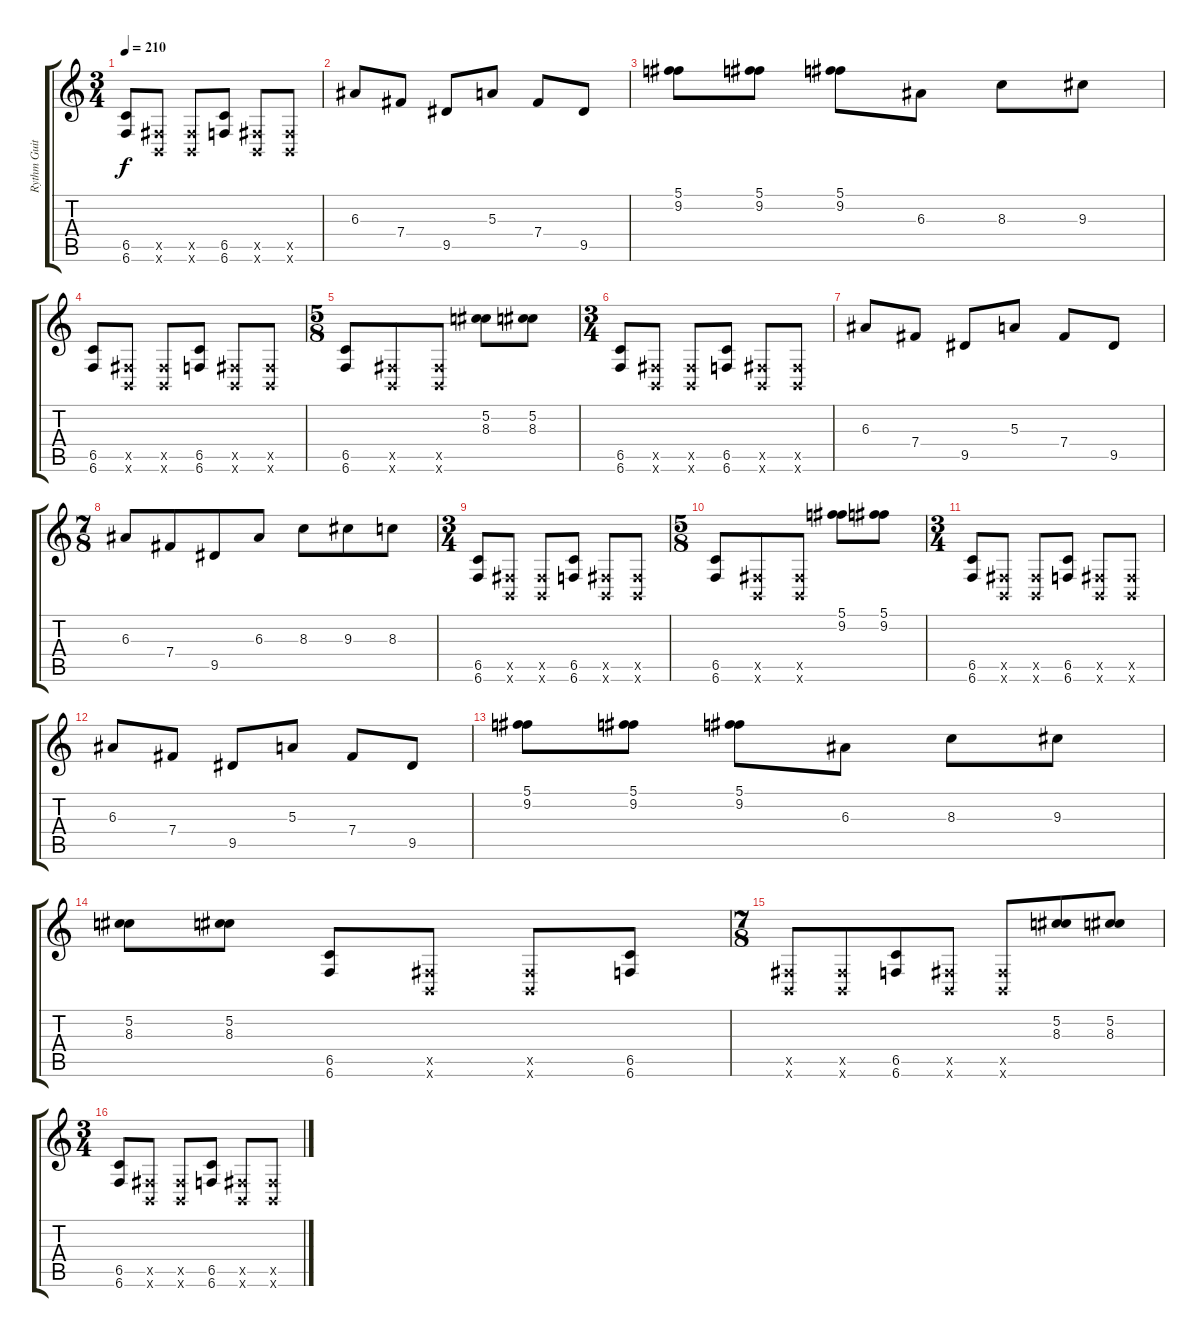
\track ("Rythm Guitar" "Rythm Guit") {instrument distortionguitar}
\staff {score tabs}
\tuning (Db4 Ab3 E3 B2 Gb2 B1) {hide}
\ts (3 4)
\tempo 210
\clef g2
\ks c
(6.5 6.6).8{dy f} (0.5{x} 0.6{x}).8 (0.5{x} 0.6{x}).8 (6.5 6.6).8 (0.5{x} 0.6{x}).8 (0.5{x} 0.6{x}).8 |
6.3.8 7.4.8 9.5.8 5.3.8 7.4.8 9.5.8 |
(5.1 9.2).8 (5.1 9.2).8 (5.1 9.2).8 6.3.8 8.3.8 9.3.8 |
(6.5 6.6).8 (0.5{x} 0.6{x}).8 (0.5{x} 0.6{x}).8 (6.5 6.6).8 (0.5{x} 0.6{x}).8 (0.5{x} 0.6{x}).8 |
\ts (5 8)
(6.5 6.6).8 (0.5{x} 0.6{x}).8 (0.5{x} 0.6{x}).8 (5.2 8.3).8 (5.2 8.3).8 |
\ts (3 4)
(6.5 6.6).8 (0.5{x} 0.6{x}).8 (0.5{x} 0.6{x}).8 (6.5 6.6).8 (0.5{x} 0.6{x}).8 (0.5{x} 0.6{x}).8 |
6.3.8 7.4.8 9.5.8 5.3.8 7.4.8 9.5.8 |
\ts (7 8)
6.3.8 7.4.8 9.5.8 6.3.8 8.3.8 9.3.8 8.3.8 |
\ts (3 4)
(6.5 6.6).8 (0.5{x} 0.6{x}).8 (0.5{x} 0.6{x}).8 (6.5 6.6).8 (0.5{x} 0.6{x}).8 (0.5{x} 0.6{x}).8 |
\ts (5 8)
(6.5 6.6).8 (0.5{x} 0.6{x}).8 (0.5{x} 0.6{x}).8 (5.1 9.2).8 (5.1 9.2).8 |
\ts (3 4)
(6.5 6.6).8 (0.5{x} 0.6{x}).8 (0.5{x} 0.6{x}).8 (6.5 6.6).8 (0.5{x} 0.6{x}).8 (0.5{x} 0.6{x}).8 |
6.3.8 7.4.8 9.5.8 5.3.8 7.4.8 9.5.8 |
(5.1 9.2).8 (5.1 9.2).8 (5.1 9.2).8 6.3.8 8.3.8 9.3.8 |
(5.2 8.3).8 (5.2 8.3).8 (6.5 6.6).8 (0.5{x} 0.6{x}).8 (0.5{x} 0.6{x}).8 (6.5 6.6).8 |
\ts (7 8)
(0.5{x} 0.6{x}).8 (0.5{x} 0.6{x}).8 (6.5 6.6).8 (0.5{x} 0.6{x}).8 (0.5{x} 0.6{x}).8 (5.2 8.3).8 (5.2 8.3).8 |
\ts (3 4)
(6.5 6.6).8 (0.5{x} 0.6{x}).8 (0.5{x} 0.6{x}).8 (6.5 6.6).8 (0.5{x} 0.6{x}).8 (0.5{x} 0.6{x}).8
